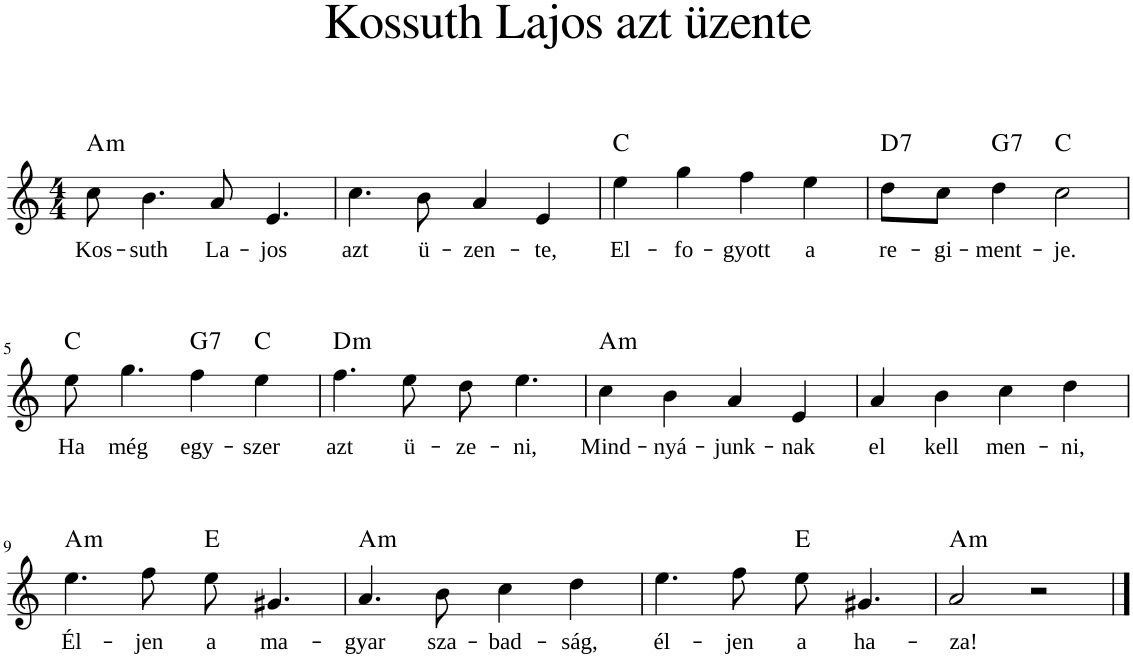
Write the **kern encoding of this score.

**kern	**text	**harte
*part1	*part1	*part1
*staff1	*staff1	*
*I"Piano	*	*
*I'Pno	*	*
*clefG2	*	*
*k[]	*	*
*M4/4	*	*
=1	=1	=1
!	!LO:LY:b	!LO:H:kt=m
8cc\	Kos-	A:min
!	!LO:LY:b	!
4.b\	-suth	.
!	!LO:LY:b	!
8a/	La-	.
!	!LO:LY:b	!
4.e/	-jos	.
=2	=2	=2
!	!LO:LY:b	!
4.cc\	azt	.
!	!LO:LY:b	!
8b\	ü-	.
!	!LO:LY:b	!
4a/	-zen-	.
!	!LO:LY:b	!
4e/	-te,	.
=3	=3	=3
!	!LO:LY:b	!
4ee\	El-	C:maj
!	!LO:LY:b	!
4gg\	-fo-	.
!	!LO:LY:b	!
4ff\	gyott	.
!	!LO:LY:b	!
4ee\	a	.
=4	=4	=4
!	!LO:LY:b	!LO:H:kt=7
8dd\L	re-	D:7
!	!LO:LY:b	!
8cc\J	-gi-	.
!	!LO:LY:b	!LO:H:kt=7
4dd\	-ment-	G:7
!	!LO:LY:b	!
2cc\	-je.	C:maj
!!LO:LB:g=z
=5	=5	=5
!	!LO:LY:b	!
8ee\	Ha	C:maj
!	!LO:LY:b	!
4.gg\	még	.
!	!LO:LY:b	!LO:H:kt=7
4ff\	egy-	G:7
!	!LO:LY:b	!
4ee\	-szer	C:maj
=6	=6	=6
!	!LO:LY:b	!LO:H:kt=m
4.ff\	azt	D:min
!	!LO:LY:b	!
8ee\	ü-	.
!	!LO:LY:b	!
8dd\	ze-	.
!	!LO:LY:b	!
4.ee\	-ni,	.
=7	=7	=7
!	!LO:LY:b	!LO:H:kt=m
4cc\	Mind-	A:min
!	!LO:LY:b	!
4b\	-nyá-	.
!	!LO:LY:b	!
4a/	-junk-	.
!	!LO:LY:b	!
4e/	-nak	.
=8	=8	=8
!	!LO:LY:b	!
4a/	el	.
!	!LO:LY:b	!
4b\	kell	.
!	!LO:LY:b	!
4cc\	men-	.
!	!LO:LY:b	!
4dd\	-ni,	.
!!LO:LB:g=z
=9	=9	=9
!	!LO:LY:b	!LO:H:kt=m
4.ee\	Él-	A:min
!	!LO:LY:b	!
8ff\	-jen	.
!	!LO:LY:b	!
8ee\	a	E:maj
!	!LO:LY:b	!
4.g#X/	ma-	.
=10	=10	=10
!	!LO:LY:b	!LO:H:kt=m
4.a/	-gyar	A:min
!	!LO:LY:b	!
8b\	sza-	.
!	!LO:LY:b	!
4cc\	-bad-	.
!	!LO:LY:b	!
4dd\	-ság,	.
=11	=11	=11
!	!LO:LY:b	!
4.ee\	él-	.
!	!LO:LY:b	!
8ff\	-jen	.
!	!LO:LY:b	!
8ee\	a	E:maj
!	!LO:LY:b	!
4.g#X/	ha-	.
=12	=12	=12
!	!LO:LY:b	!LO:H:kt=m
2a/	-za!-	A:min
2r	.	.
==	==	==
*-	*-	*-
